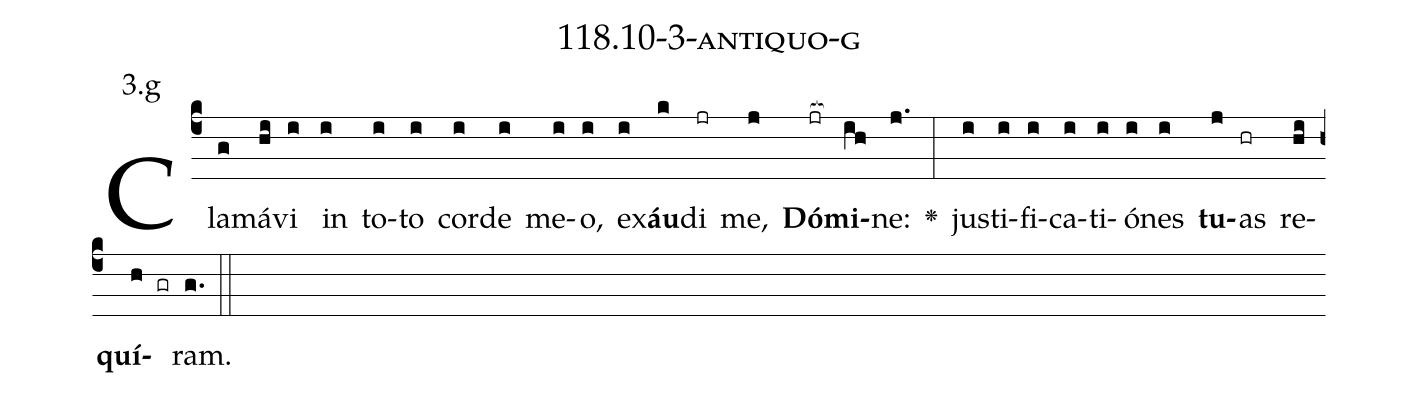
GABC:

name: 118.10-3-antiquo-g;
annotation: 3.g;
%%
(c4)Cla(g)má(hi)vi(i) in(i) to(i)to(i) cor(i)de(i) me(i)o,(i) ex(i)<b>áu</b>(k)di(jr) me,(j) <b>Dó</b>(jr[ocb:1{])<b>mi</b>(ih[ocb:0}])ne:(j.) <v>\greheightstar</v>(:) jus(i)ti(i)fi(i)ca(i)ti(i)ó(i)nes(i) <b>tu</b>(j)as(hr) re(hi)<b>quí</b>(h gr)ram.(g.) (::)


%E(i) u(i) o(j) u(hi) a(h) e.(g.) (::)
